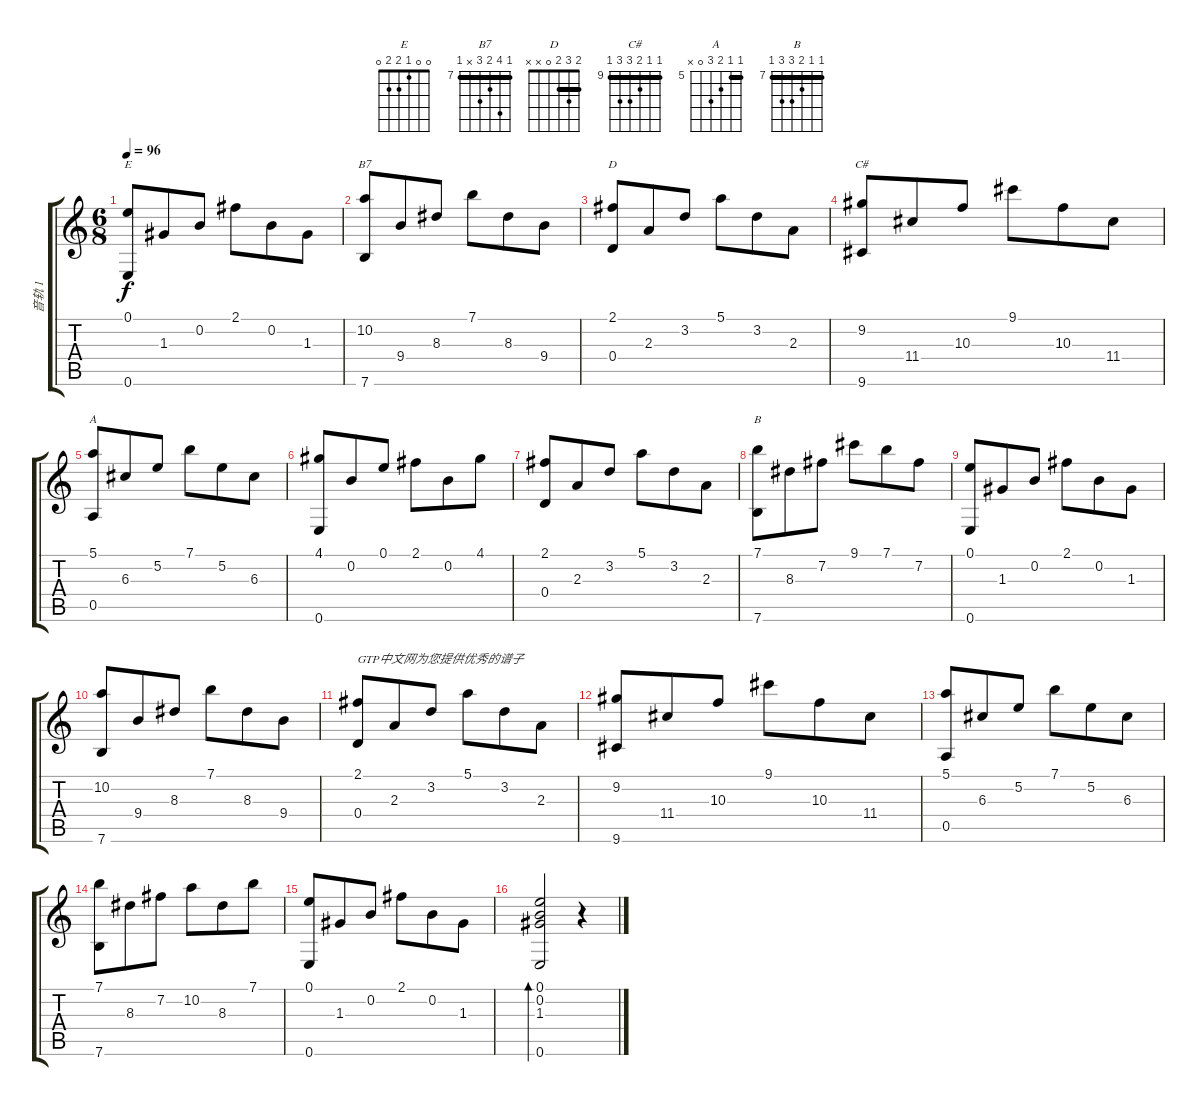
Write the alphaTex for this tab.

\track ("音轨 1" "音轨 1") {instrument acousticguitarsteel}
\staff {score tabs}
\tuning (E4 B3 G3 D3 A2 E2) {hide}
\chord ("E" 0 0 1 2 2 0)
\chord ("B7" 7 10 8 9 x 7) {firstfret 7 barre 7}
\chord ("D" 2 3 2 0 x x) {barre 2}
\chord ("C#" 9 9 10 11 11 9) {firstfret 9 barre 9}
\chord ("A" 5 5 6 7 0 x) {firstfret 5 barre 5}
\chord ("B" 7 7 8 9 9 7) {firstfret 7 barre 7}
\ts (6 8)
\tempo 96
\clef g2
\ks c
(0.1 0.6).8{ch "E" dy f} 1.3.8 0.2.8 2.1.8 0.2.8 1.3.8 |
(10.2 7.6).8{ch "B7"} 9.4.8 8.3.8 7.1.8 8.3.8 9.4.8 |
(2.1 0.4).8{ch "D"} 2.3.8 3.2.8 5.1.8 3.2.8 2.3.8 |
(9.2 9.6).8{ch "C#"} 11.4.8 10.3.8 9.1.8 10.3.8 11.4.8 |
(5.1 0.5).8{ch "A"} 6.3.8 5.2.8 7.1.8 5.2.8 6.3.8 |
(4.1 0.6).8 0.2.8 0.1.8 2.1.8 0.2.8 4.1.8 |
(2.1 0.4).8 2.3.8 3.2.8 5.1.8 3.2.8 2.3.8 |
(7.1 7.6).8{ch "B"} 8.3.8 7.2.8 9.1.8 7.1.8 7.2.8 |
(0.1 0.6).8 1.3.8 0.2.8 2.1.8 0.2.8 1.3.8 |
(10.2 7.6).8 9.4.8 8.3.8 7.1.8 8.3.8 9.4.8 |
(2.1 0.4).8{txt "GTP中文网为您提供优秀的谱子"} 2.3.8 3.2.8 5.1.8 3.2.8 2.3.8 |
(9.2 9.6).8 11.4.8 10.3.8 9.1.8 10.3.8 11.4.8 |
(5.1 0.5).8 6.3.8 5.2.8 7.1.8 5.2.8 6.3.8 |
(7.1 7.6).8 8.3.8 7.2.8 10.2.8 8.3.8 7.1.8 |
(0.1 0.6).8 1.3.8 0.2.8 2.1.8 0.2.8 1.3.8 |
(0.1 0.2 1.3 0.6).2{bd 120} r.4
